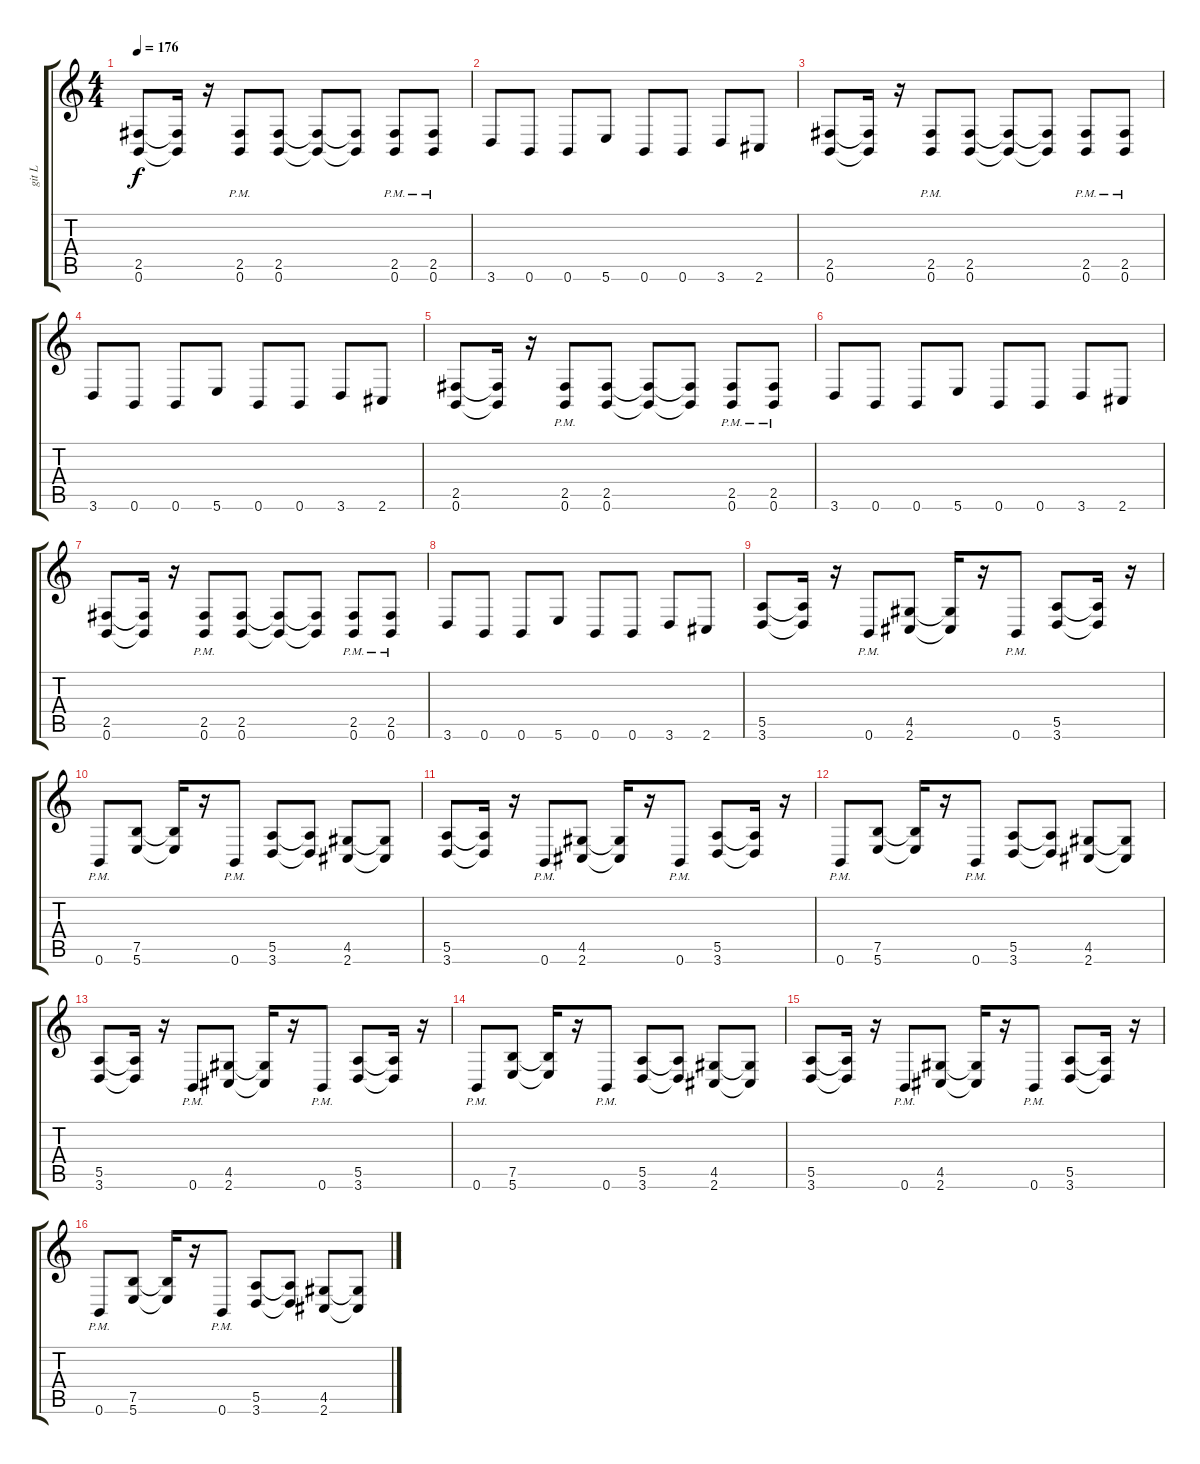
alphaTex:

\track ("git L" "git L") {instrument overdrivenguitar}
\staff {score tabs}
\tuning (B3 Gb3 D3 A2 E2 B1) {hide}
\ts (4 4)
\tempo 176
\clef g2
\ks c
(2.5 0.6).8{dy f} (2.5{t} 0.6{t}).16 r.16 (2.5{pm} 0.6{pm}).8 (2.5 0.6).8 (2.5{t} 0.6{t}).8 (2.5{t} 0.6{t}).8 (2.5{pm} 0.6{pm}).8 (2.5{pm} 0.6{pm}).8 |
3.6.8 0.6.8 0.6.8 5.6.8 0.6.8 0.6.8 3.6.8 2.6.8 |
(2.5 0.6).8 (2.5{t} 0.6{t}).16 r.16 (2.5{pm} 0.6{pm}).8 (2.5 0.6).8 (2.5{t} 0.6{t}).8 (2.5{t} 0.6{t}).8 (2.5{pm} 0.6{pm}).8 (2.5{pm} 0.6{pm}).8 |
3.6.8 0.6.8 0.6.8 5.6.8 0.6.8 0.6.8 3.6.8 2.6.8 |
(2.5 0.6).8 (2.5{t} 0.6{t}).16 r.16 (2.5{pm} 0.6{pm}).8 (2.5 0.6).8 (2.5{t} 0.6{t}).8 (2.5{t} 0.6{t}).8 (2.5{pm} 0.6{pm}).8 (2.5{pm} 0.6{pm}).8 |
3.6.8 0.6.8 0.6.8 5.6.8 0.6.8 0.6.8 3.6.8 2.6.8 |
(2.5 0.6).8 (2.5{t} 0.6{t}).16 r.16 (2.5{pm} 0.6{pm}).8 (2.5 0.6).8 (2.5{t} 0.6{t}).8 (2.5{t} 0.6{t}).8 (2.5{pm} 0.6{pm}).8 (2.5{pm} 0.6{pm}).8 |
3.6.8 0.6.8 0.6.8 5.6.8 0.6.8 0.6.8 3.6.8 2.6.8 |
(5.5 3.6).8 (5.5{t} 3.6{t}).16 r.16 0.6{pm}.8 (4.5 2.6).8 (4.5{t} 2.6{t}).16 r.16 0.6{pm}.8 (5.5 3.6).8 (5.5{t} 3.6{t}).16 r.16 |
0.6{pm}.8 (7.5 5.6).8 (7.5{t} 5.6{t}).16 r.16 0.6{pm}.8 (5.5 3.6).8 (5.5{t} 3.6{t}).8 (4.5 2.6).8 (4.5{t} 2.6{t}).8 |
(5.5 3.6).8 (5.5{t} 3.6{t}).16 r.16 0.6{pm}.8 (4.5 2.6).8 (4.5{t} 2.6{t}).16 r.16 0.6{pm}.8 (5.5 3.6).8 (5.5{t} 3.6{t}).16 r.16 |
0.6{pm}.8 (7.5 5.6).8 (7.5{t} 5.6{t}).16 r.16 0.6{pm}.8 (5.5 3.6).8 (5.5{t} 3.6{t}).8 (4.5 2.6).8 (4.5{t} 2.6{t}).8 |
(5.5 3.6).8 (5.5{t} 3.6{t}).16 r.16 0.6{pm}.8 (4.5 2.6).8 (4.5{t} 2.6{t}).16 r.16 0.6{pm}.8 (5.5 3.6).8 (5.5{t} 3.6{t}).16 r.16 |
0.6{pm}.8 (7.5 5.6).8 (7.5{t} 5.6{t}).16 r.16 0.6{pm}.8 (5.5 3.6).8 (5.5{t} 3.6{t}).8 (4.5 2.6).8 (4.5{t} 2.6{t}).8 |
(5.5 3.6).8 (5.5{t} 3.6{t}).16 r.16 0.6{pm}.8 (4.5 2.6).8 (4.5{t} 2.6{t}).16 r.16 0.6{pm}.8 (5.5 3.6).8 (5.5{t} 3.6{t}).16 r.16 |
0.6{pm}.8 (7.5 5.6).8 (7.5{t} 5.6{t}).16 r.16 0.6{pm}.8 (5.5 3.6).8 (5.5{t} 3.6{t}).8 (4.5 2.6).8 (4.5{t} 2.6{t}).8
